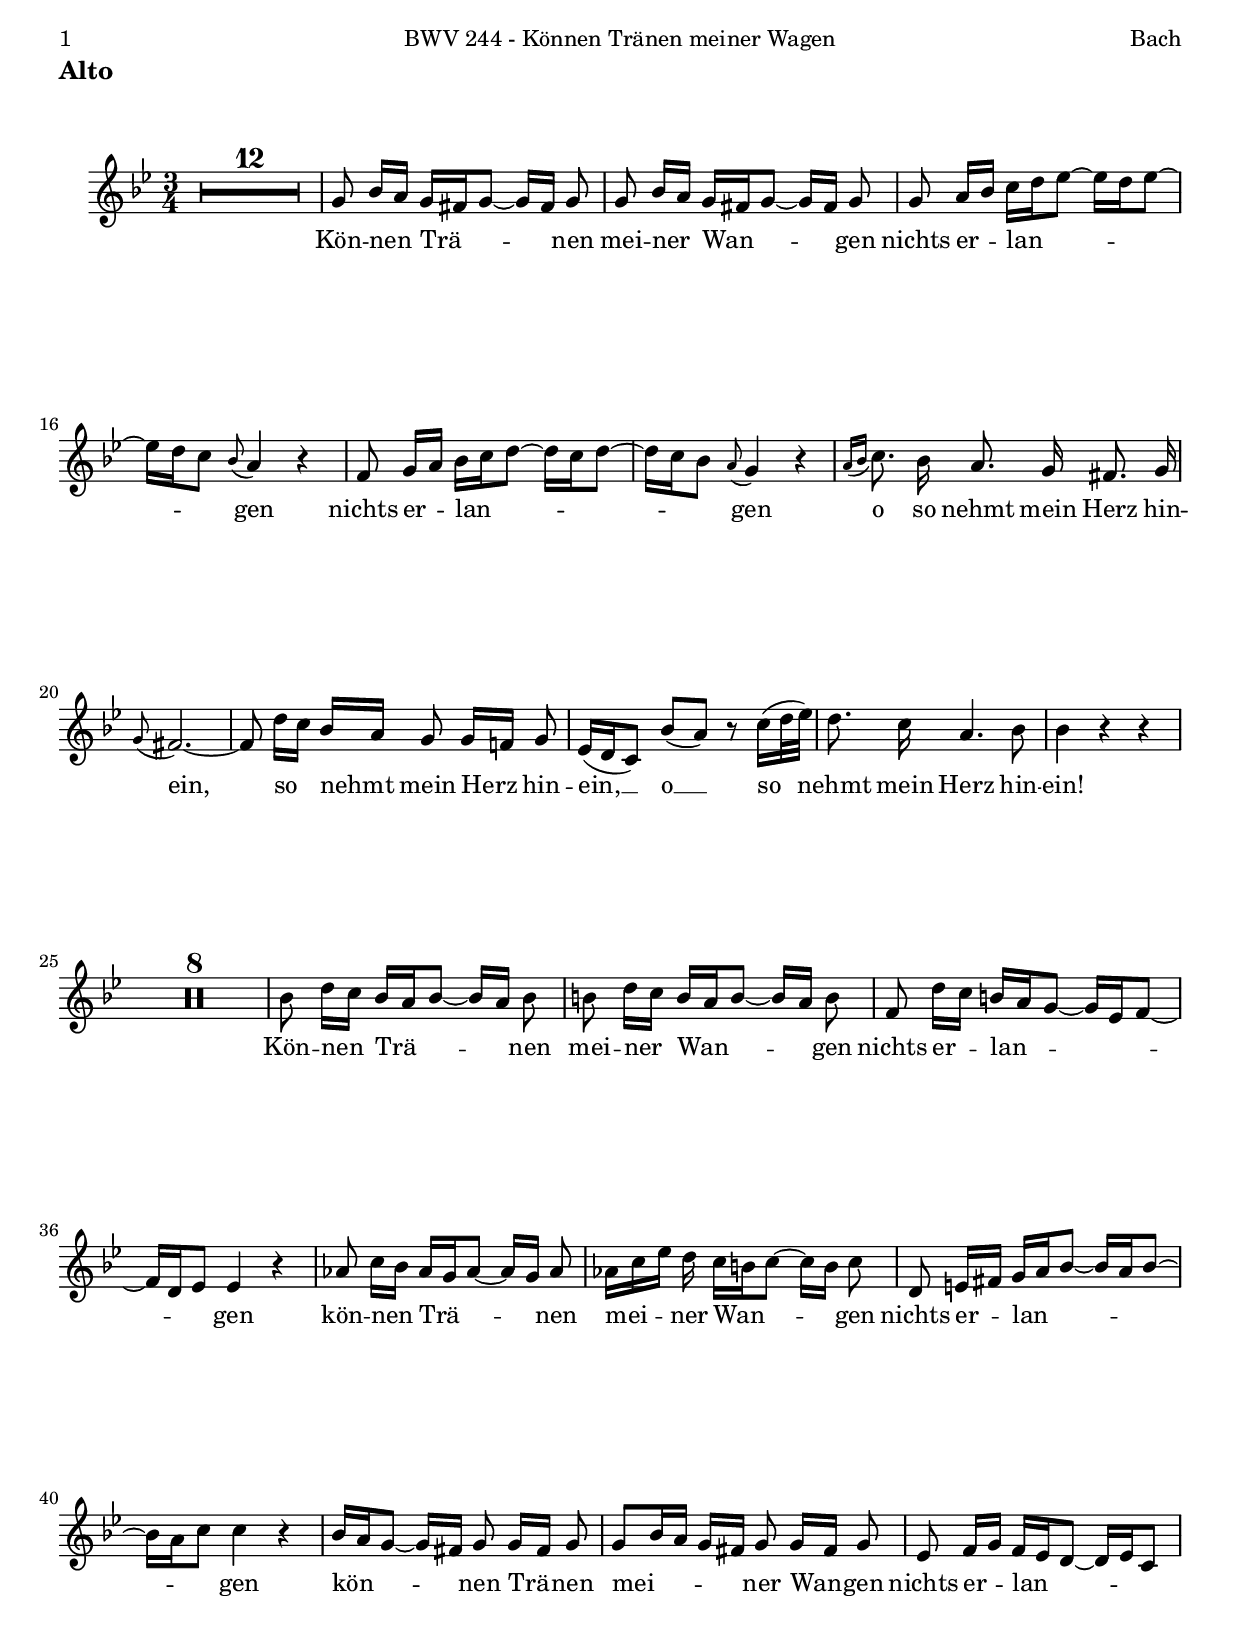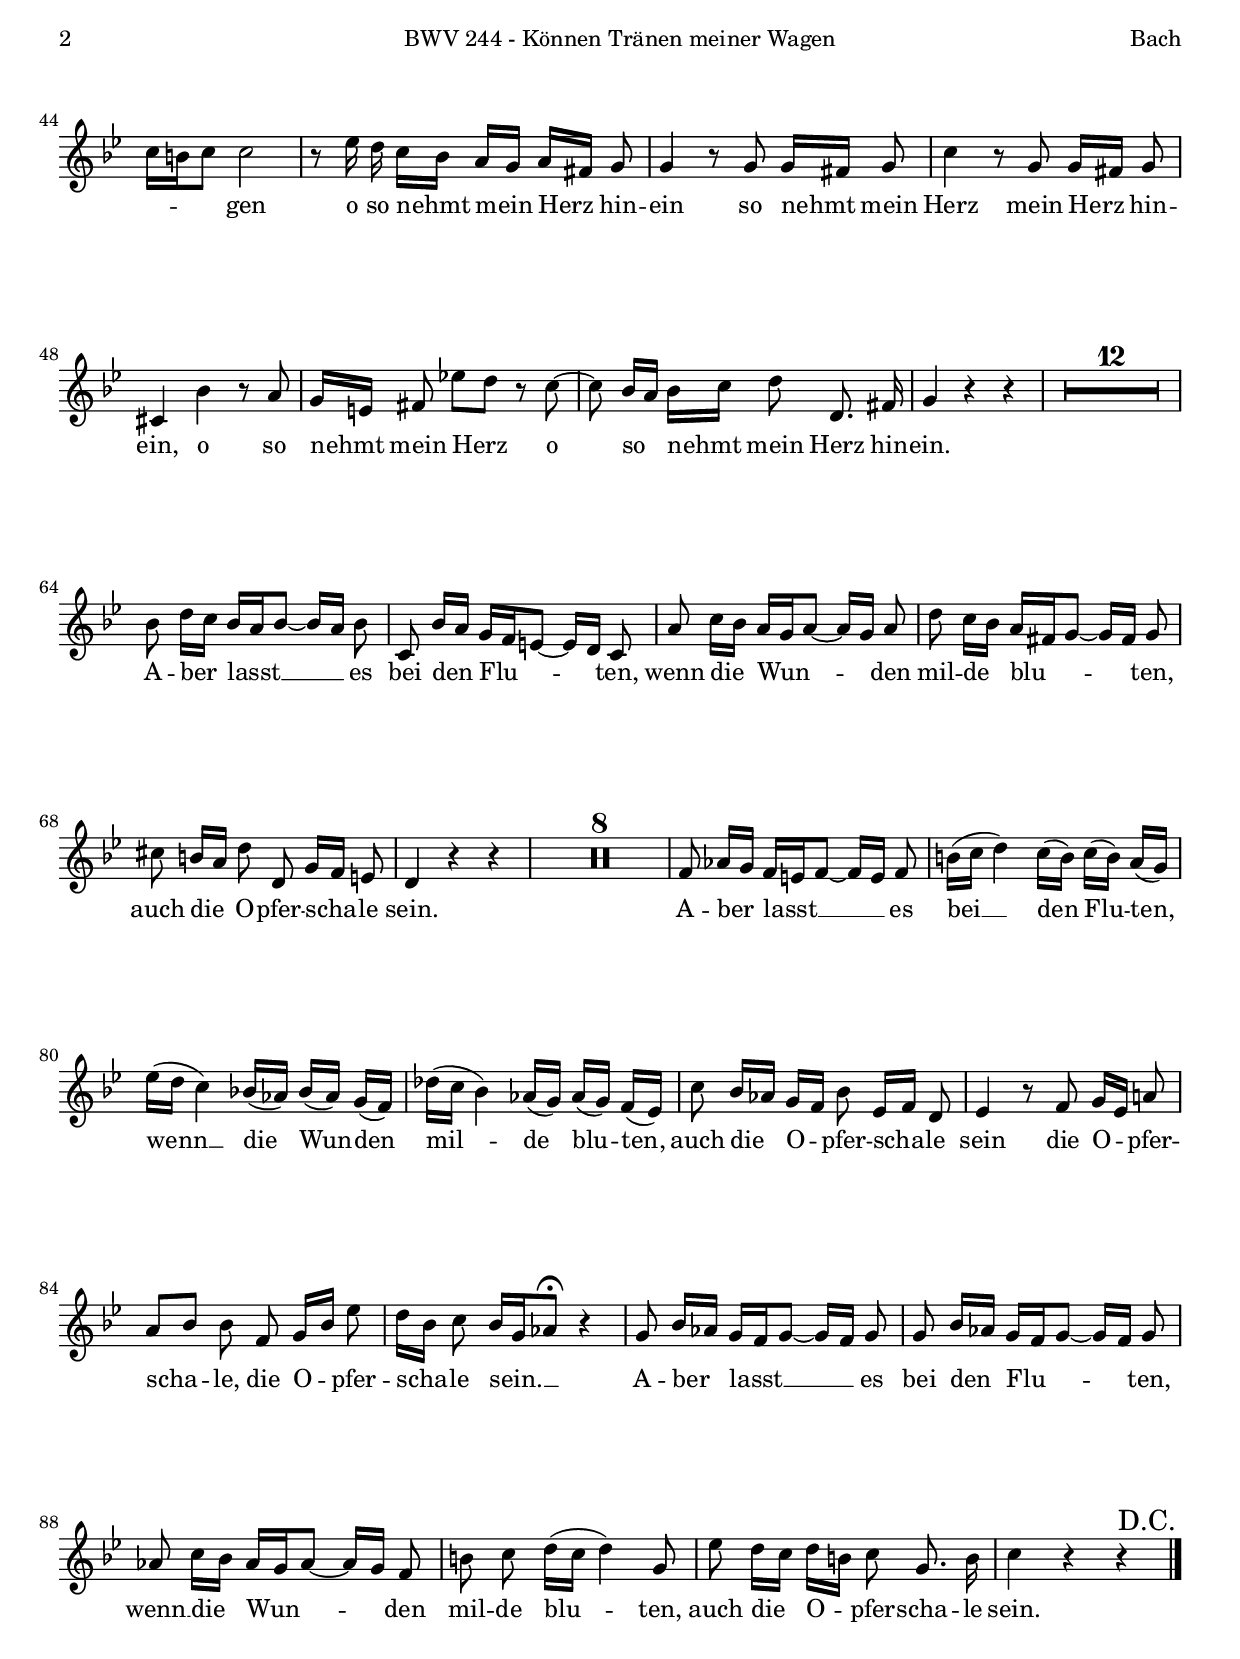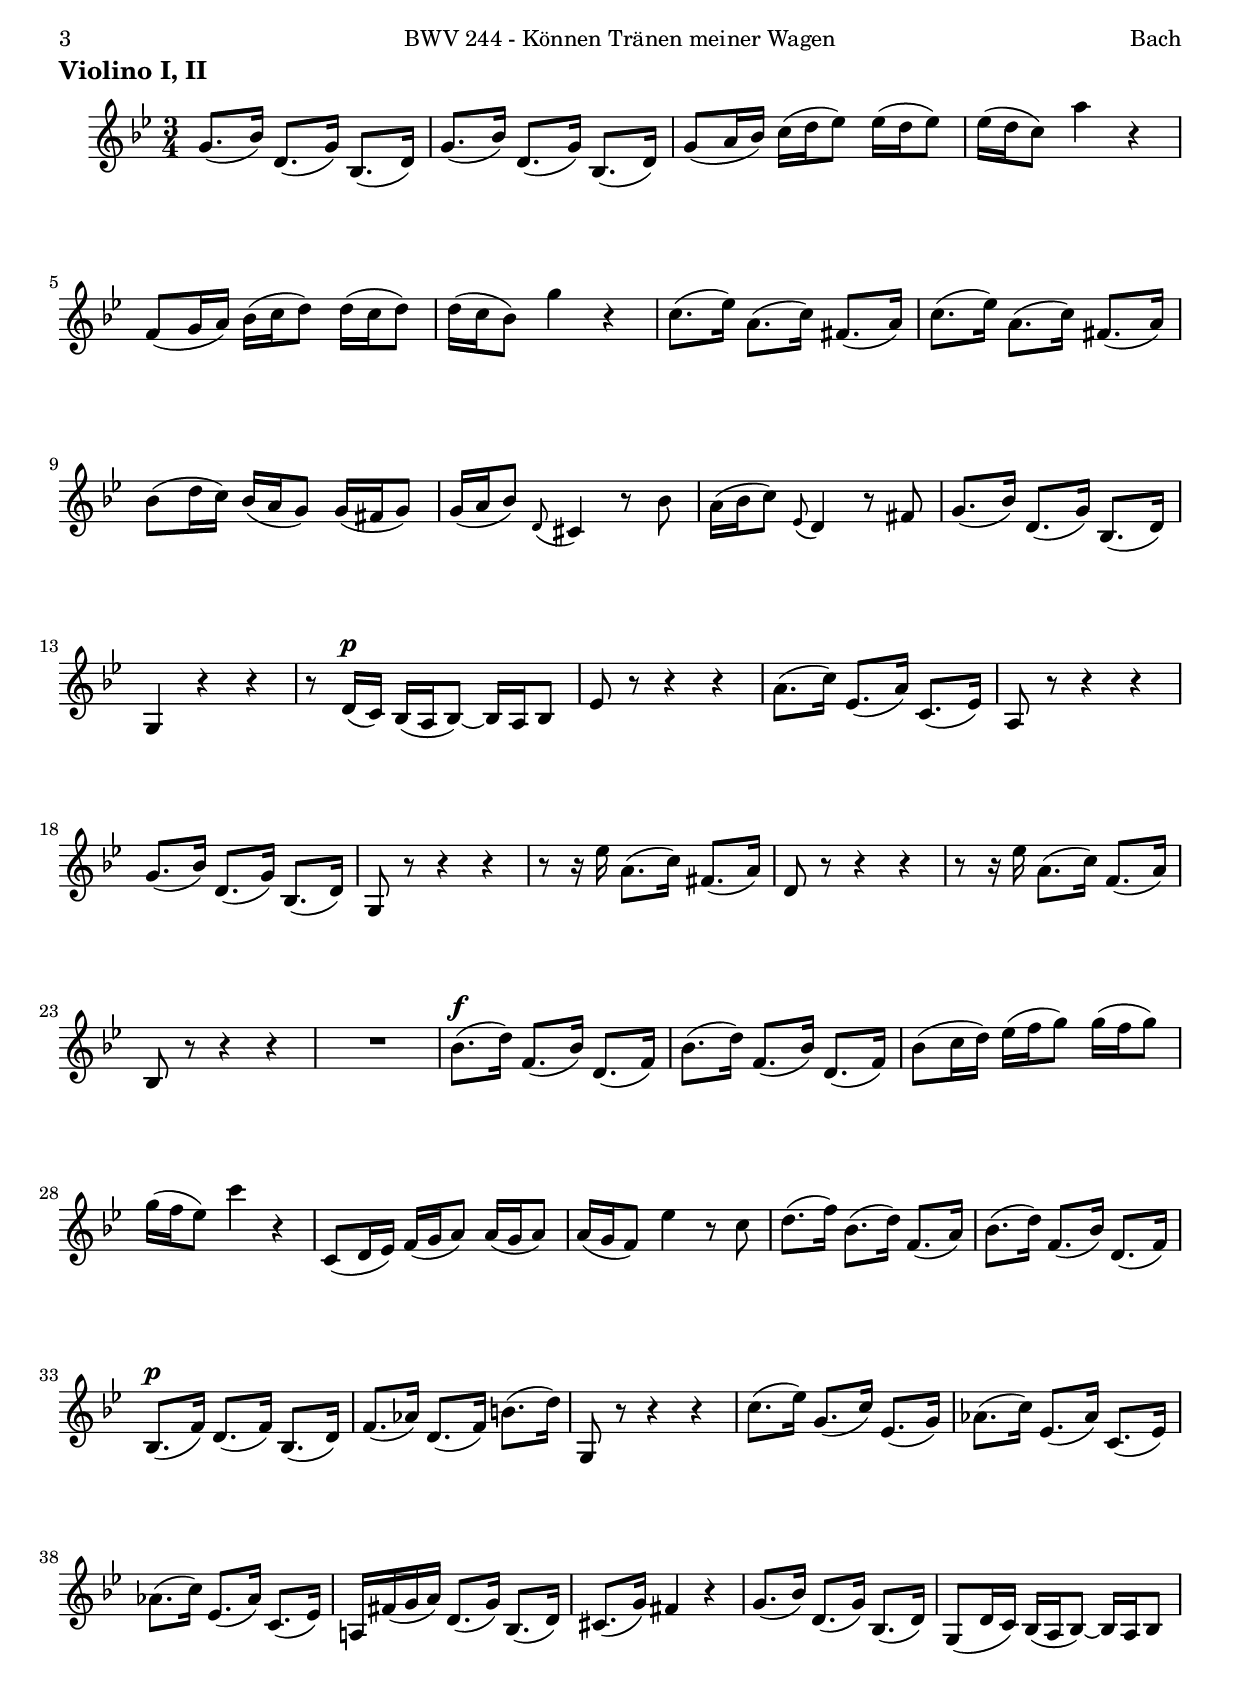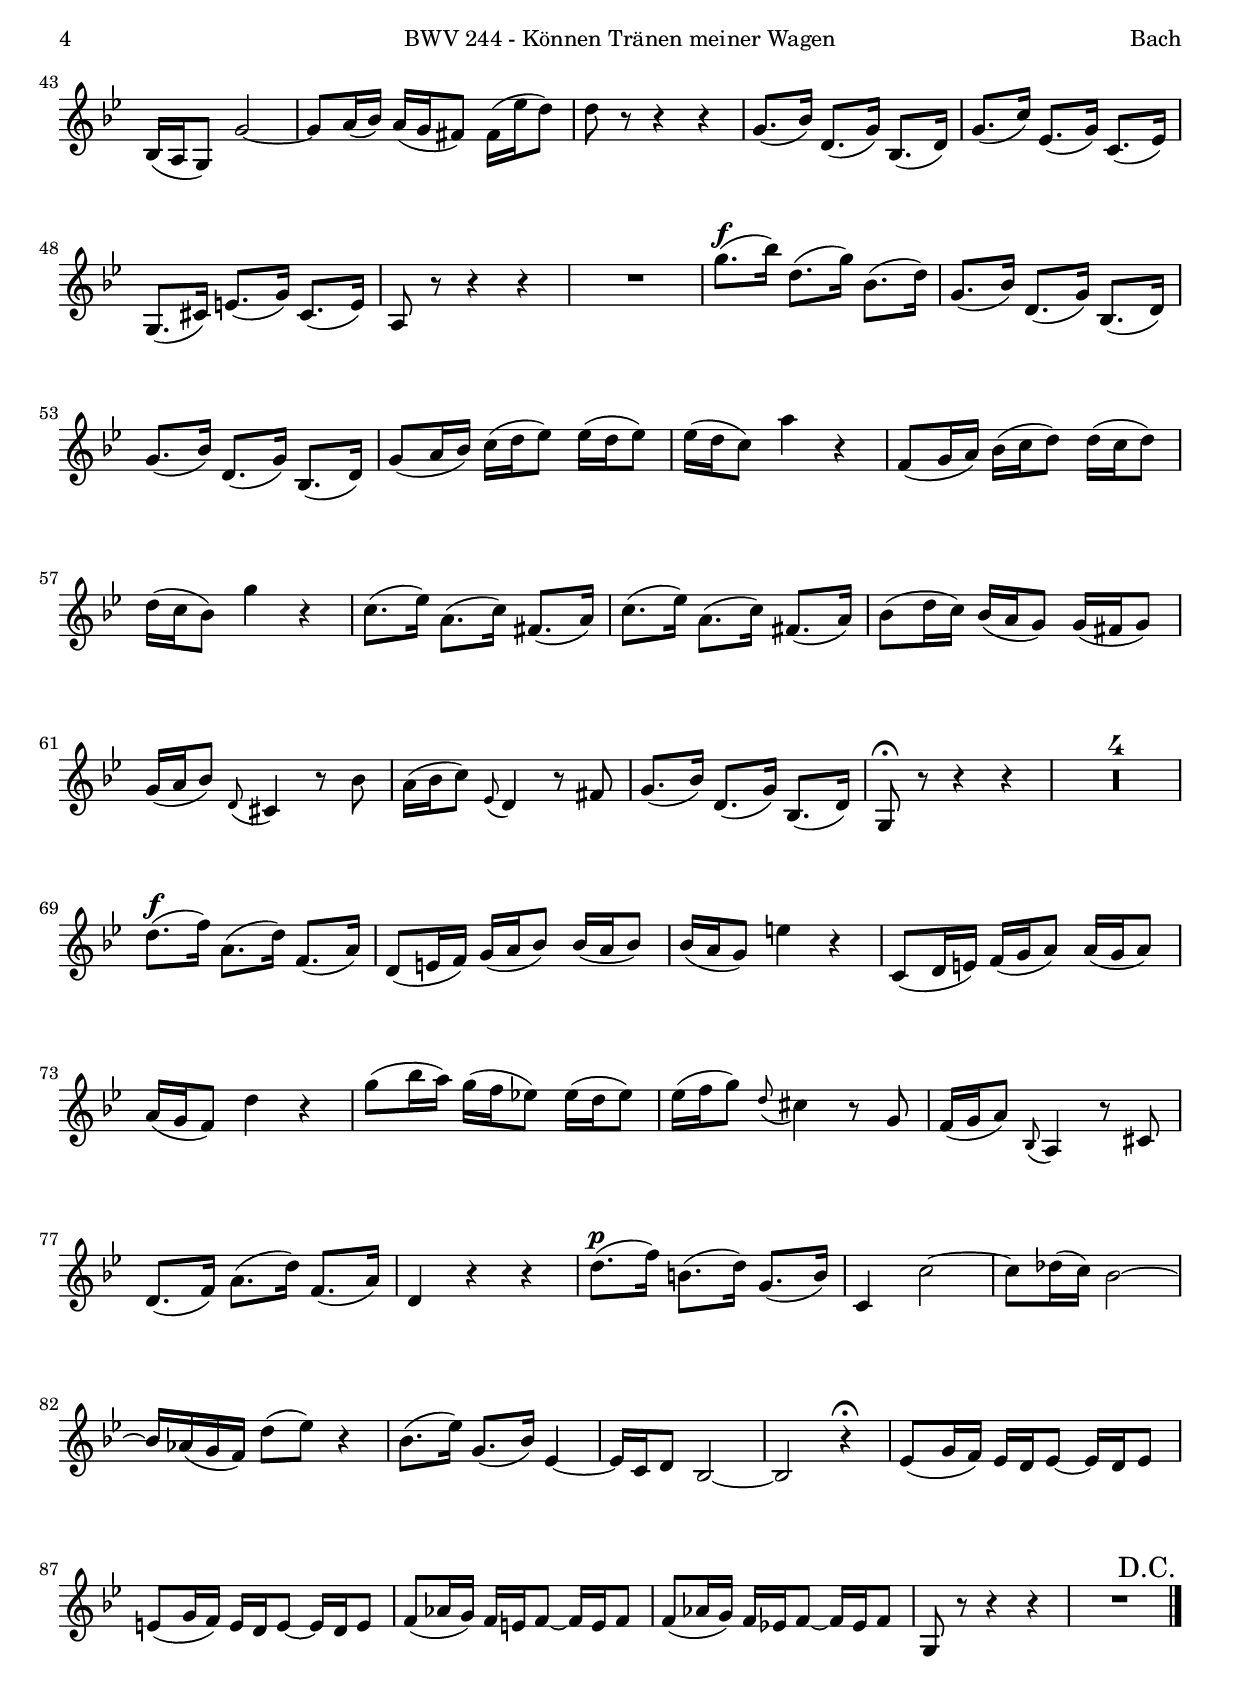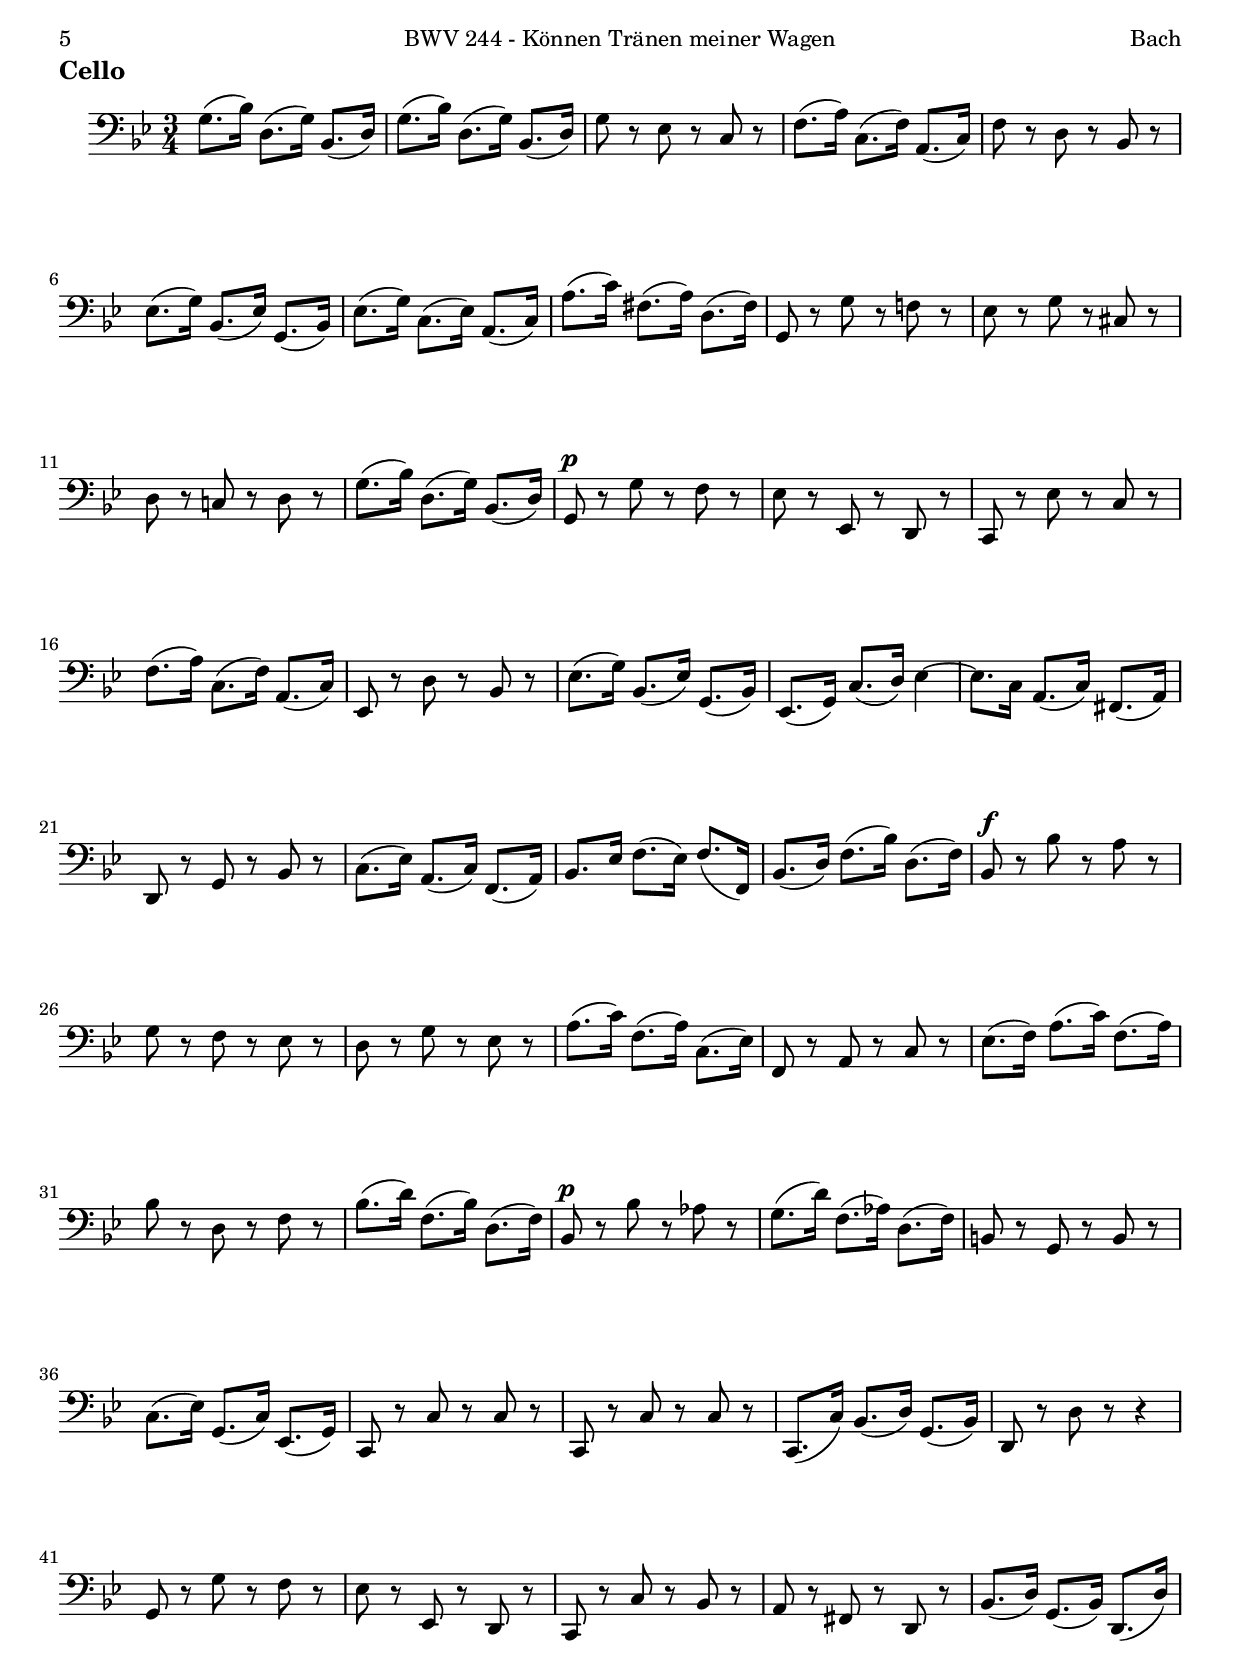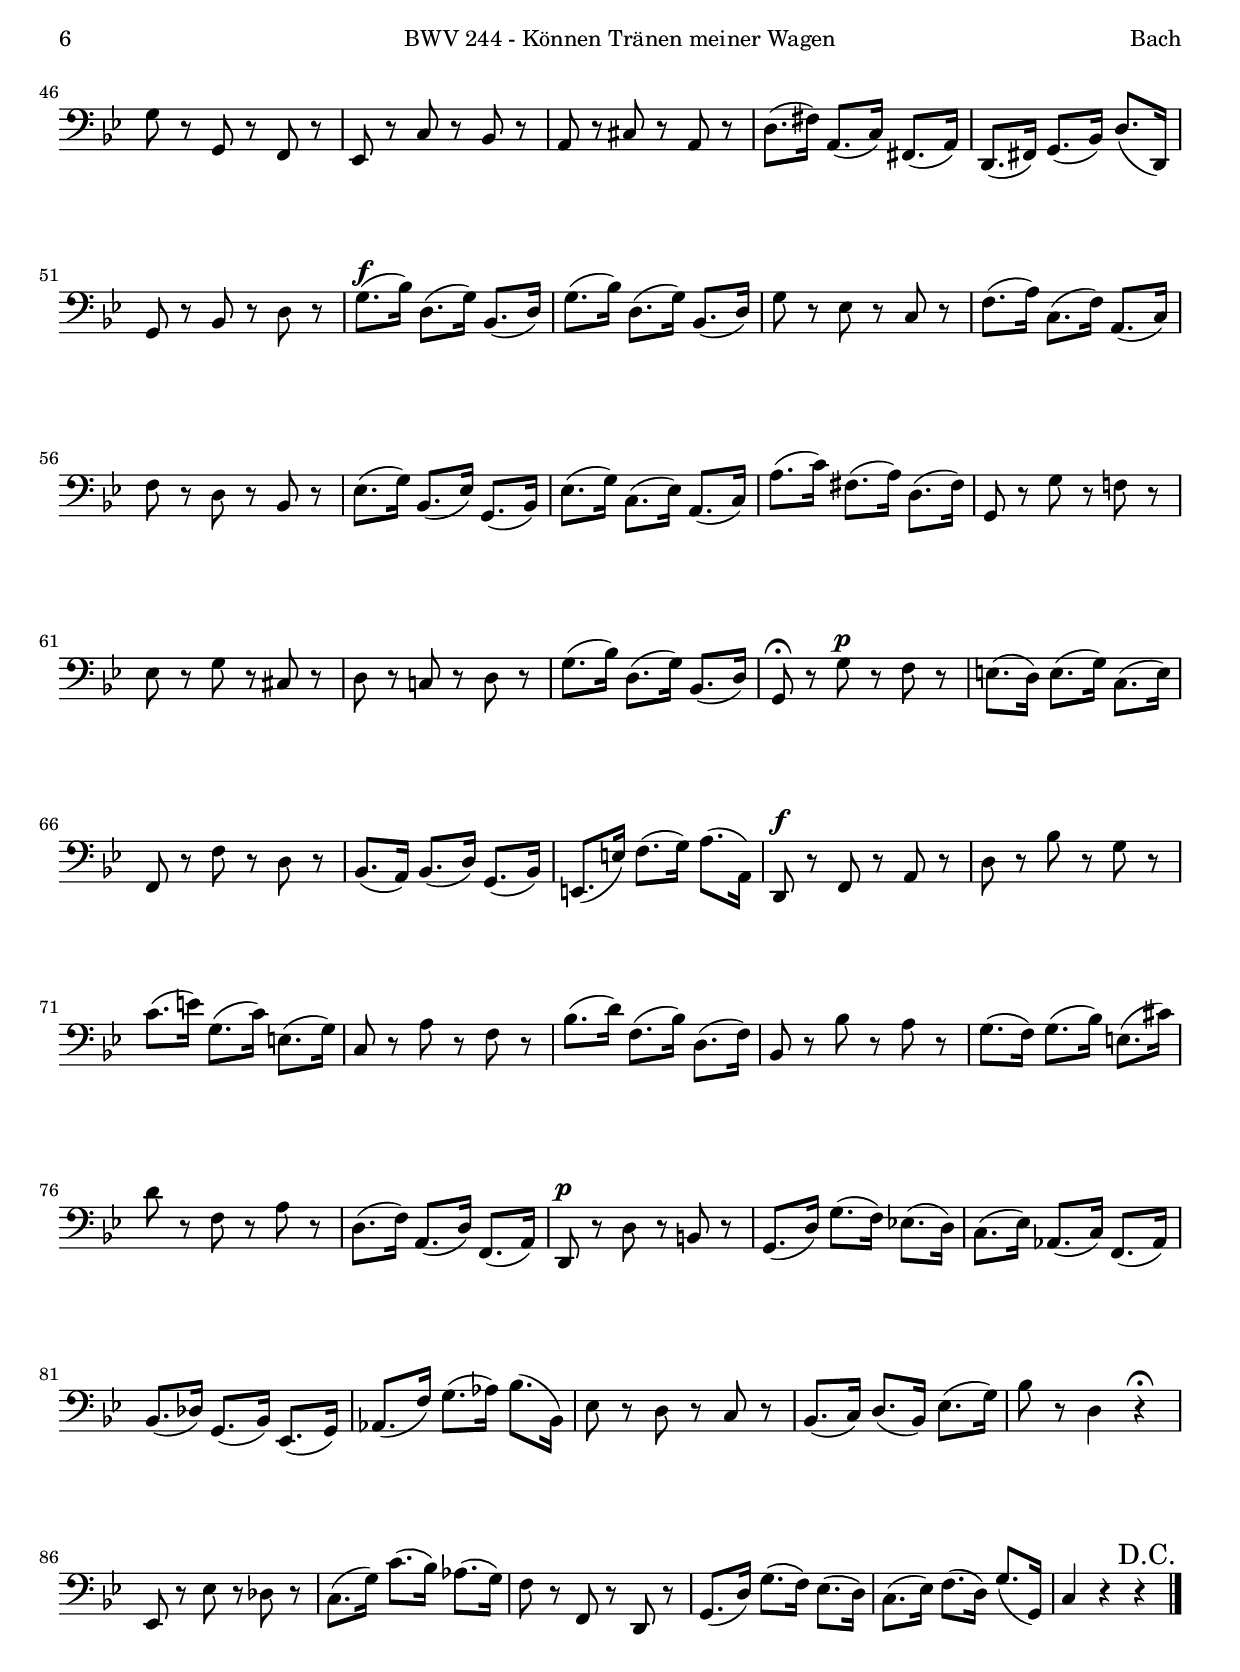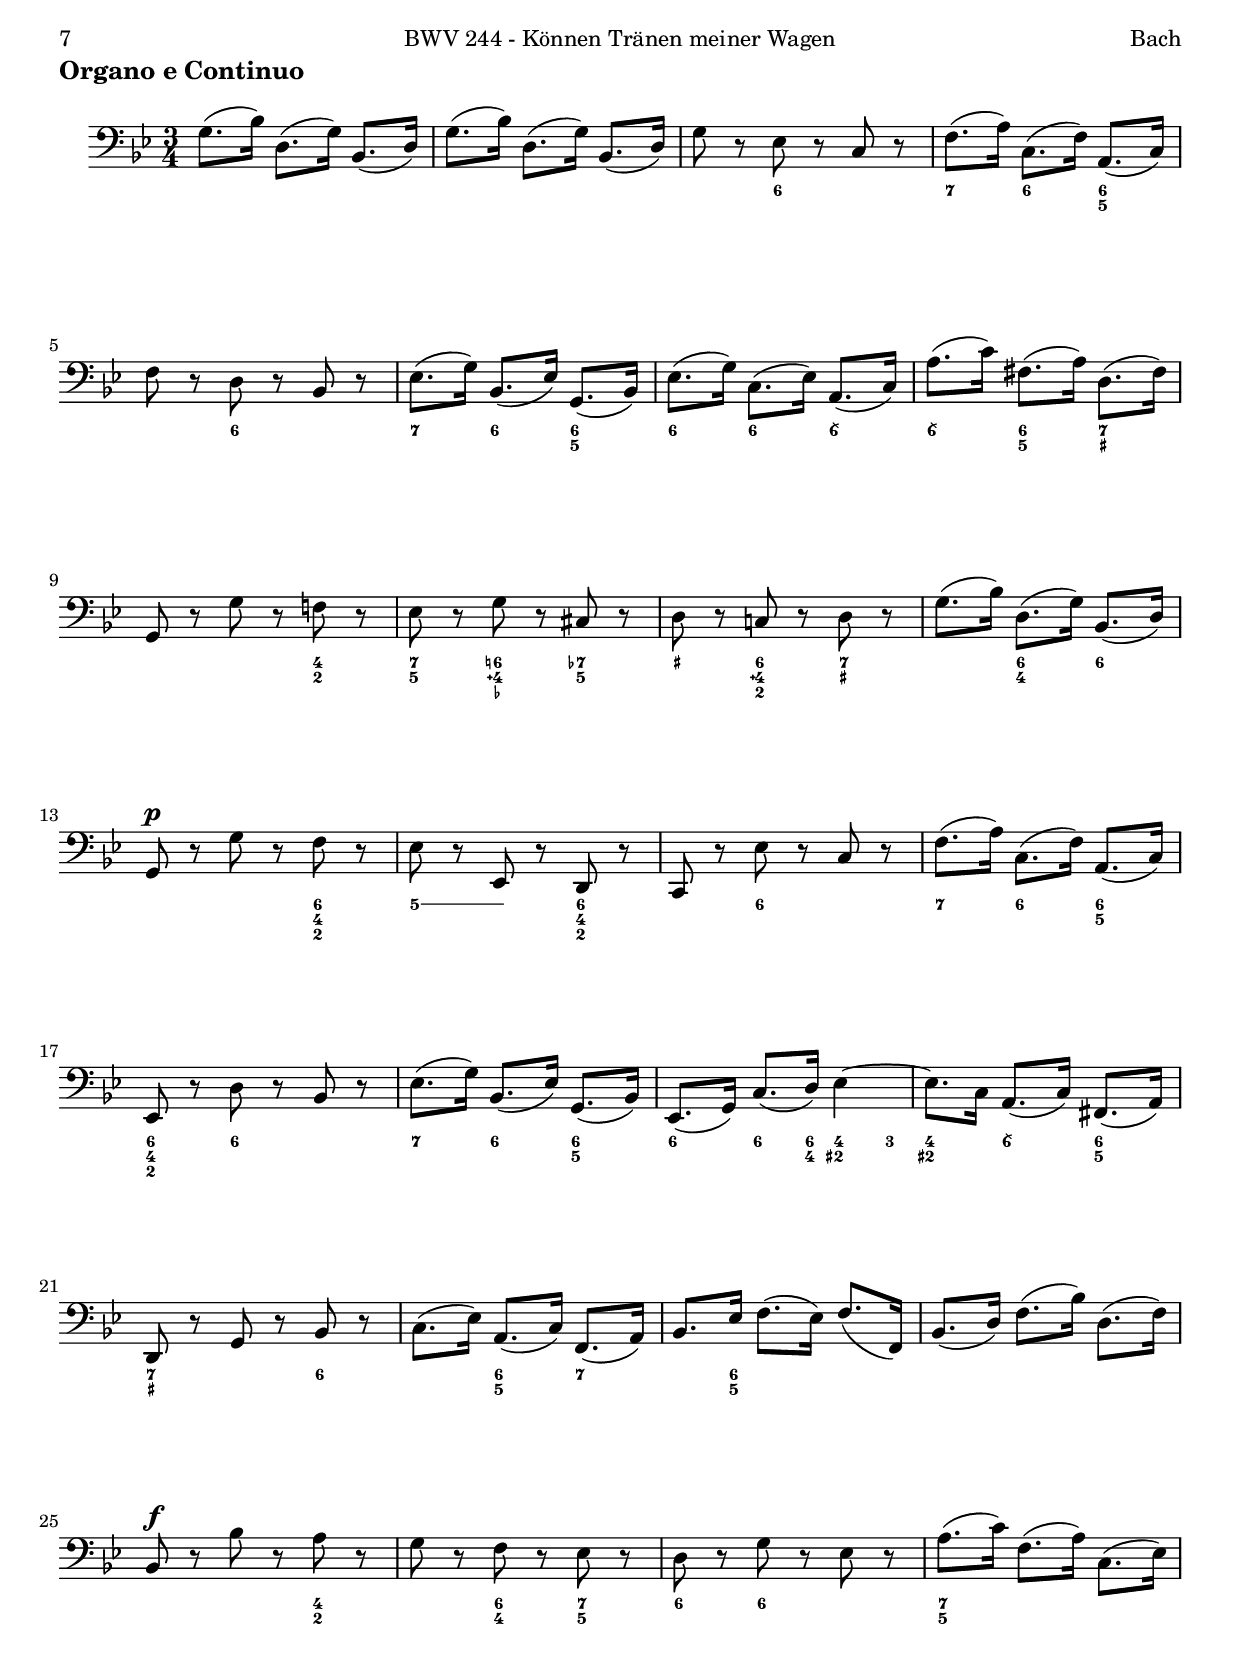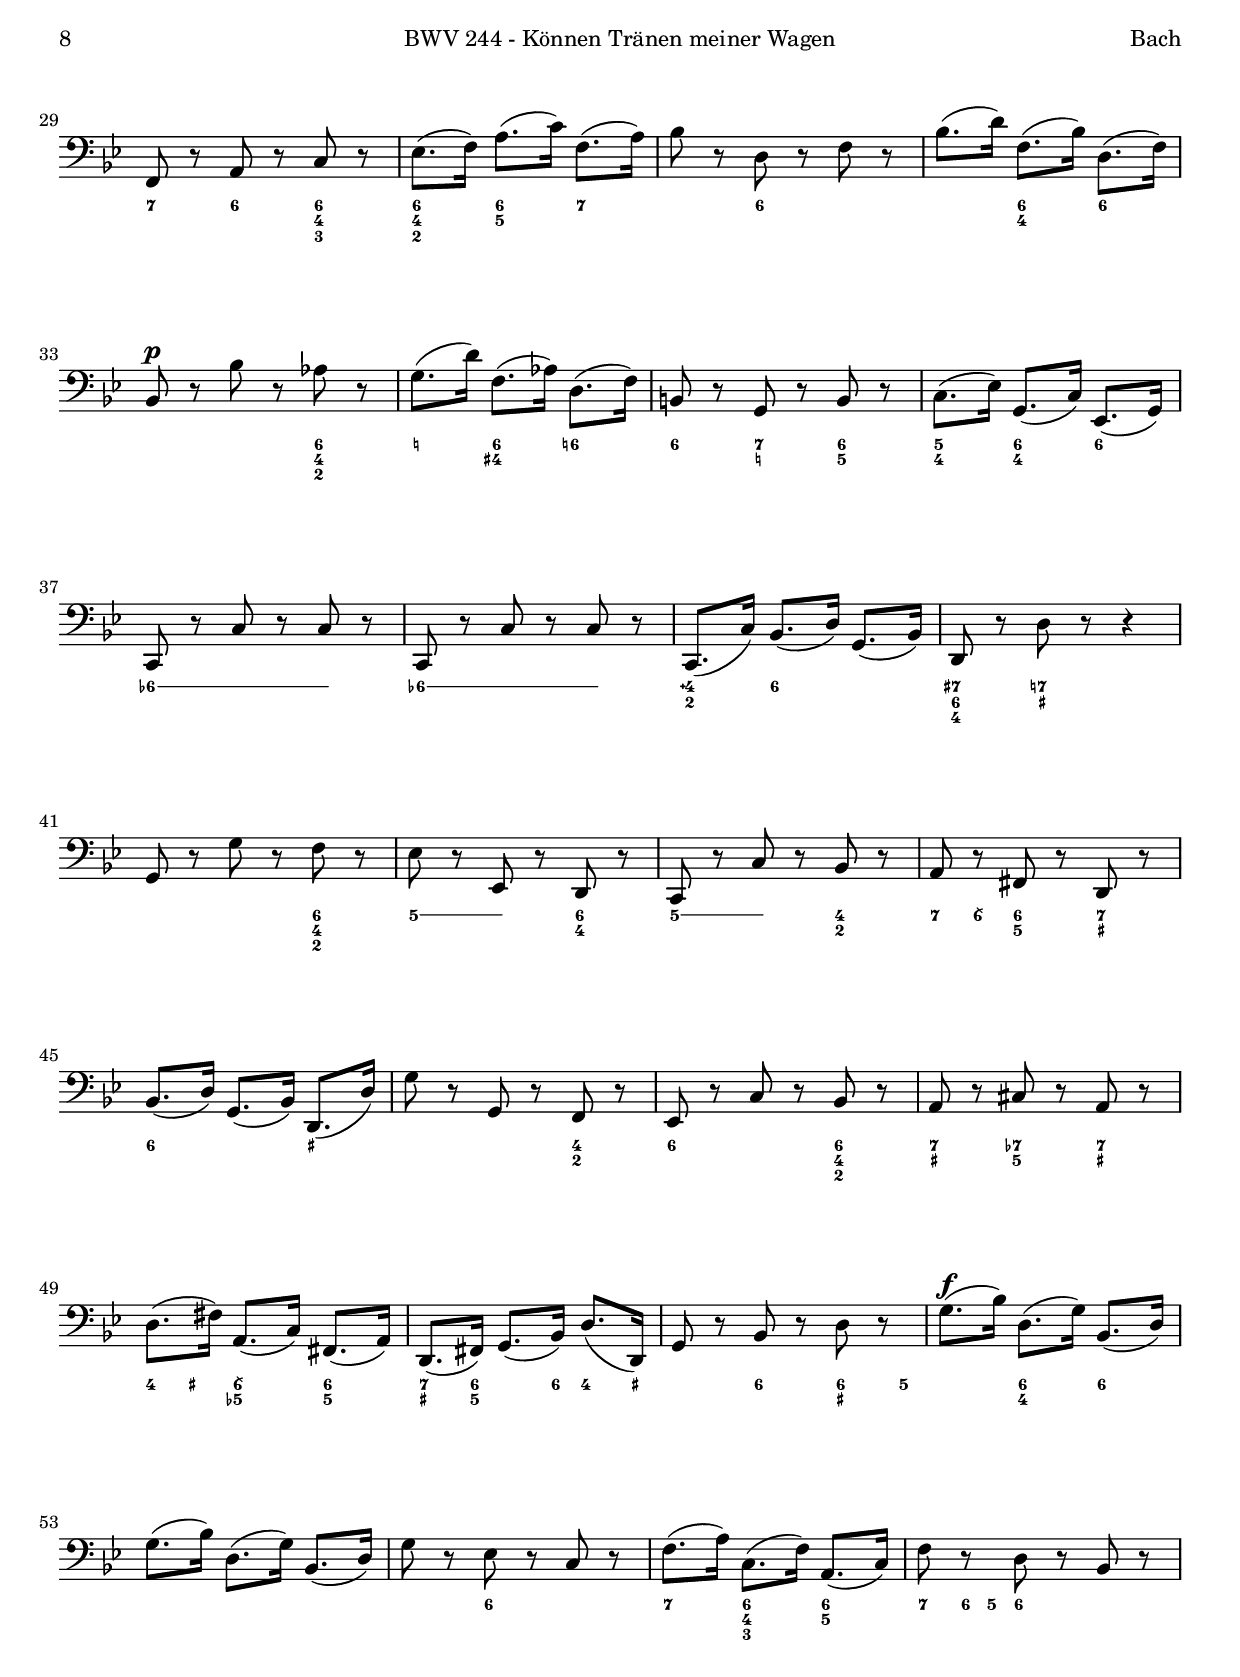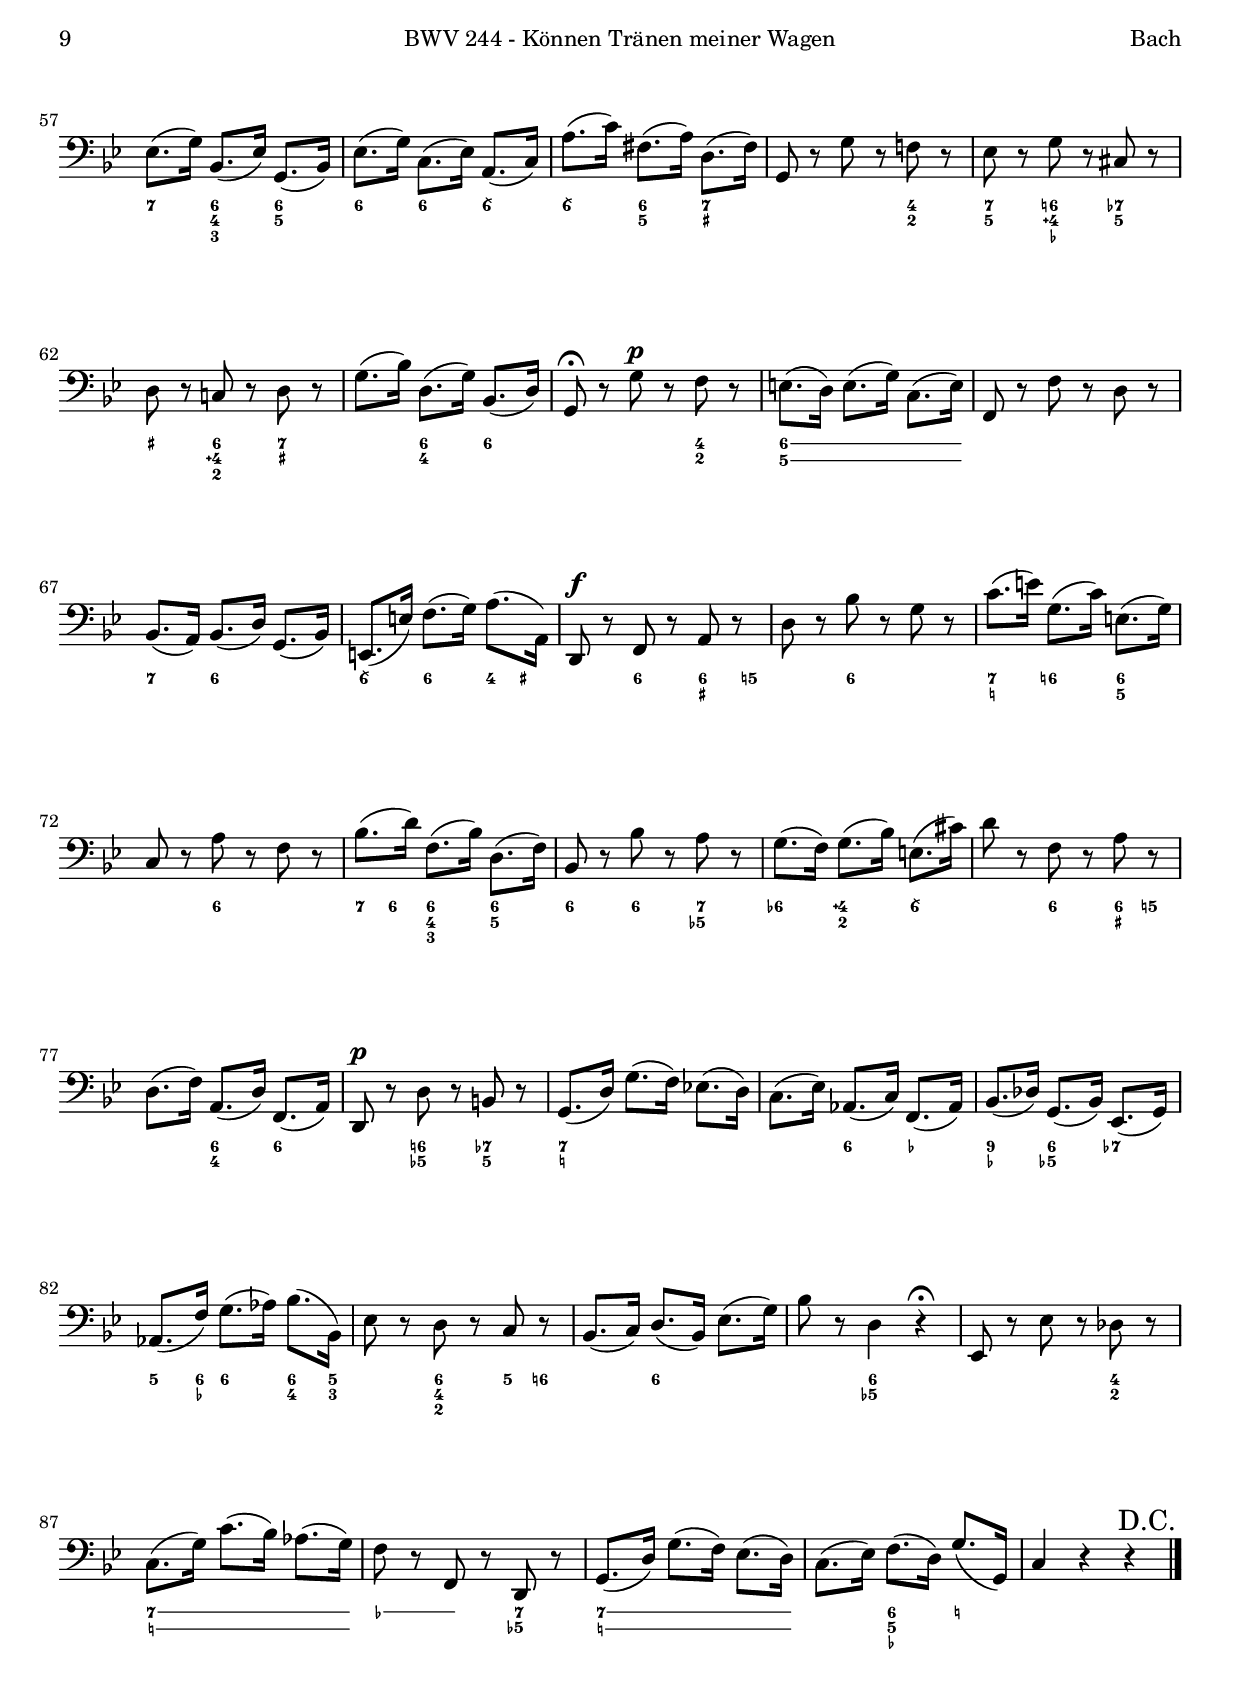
\version "2.18.0"

#(set-default-paper-size "a4")
#(set-global-staff-size 19.5)
#(ly:set-option 'point-and-click #f)
%nomobile

italicas=\override LyricText.font-shape = #'italic
rectas=\override LyricText.font-shape = #'upright
ss=\once \set suggestAccidentals = ##t
mtempo={\tempo 4 = 66 }
pfermata=\markup{"(" \musicglyph #"scripts.ufermata" ")"}
showMultiRests = { \set Staff.keepAliveInterfaces = #'( rhythmic-grob-interface multi-measure-rest-interface lyric-interface stanza-number-interface percent-repeat-interface) }
hideMultiRests = \unset Staff.keepAliveInterfaces
noados=\once \set Staff.aDueText = #""


htitle="BWV 244 - Können Tränen meiner Wagen"
hcomposer="Bach"
%{
\header {
	title=\markup{\fontsize #3 "61. Können Tränen meiner Wagen"}
	subtitle="Matthäus-Passion"
        subsubtitle=\markup{"BWV 244" \vspace #0 }
        composer="Johann Sebastian Bach (1685-1750)"
        pdfauthor=\composer
       %opus="(-)"
	%poet=\markup{"BWV 245"}
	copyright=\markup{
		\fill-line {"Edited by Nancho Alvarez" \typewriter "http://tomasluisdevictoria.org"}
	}
%	tagline=""
}
%}
global={
  \compressFullBarRests
  \key g \minor \time 3/4
  \skip 1*3/4*91 \bar "|."
  \override Score.RehearsalMark.self-alignment-X=#right
  \mark \markup{"D.C."}
}

altus=\relative c''{
        \set autoBeaming = ##f
        R1*3/4*12
        g8 bes16[ a] g[ fis g8] ~ g16[ fis] g8
        g8 bes16[ a] g[ fis g8] ~ g16[ fis] g8
        g8 a16[ bes] c[ d ees8] ~ ees16[ d ees8] ~
        ees16[ d c8] \appoggiatura bes8 a4 r4
        f8 g16[ a] bes[ c d8] ~ d16[ c d8] ~
        d16[ c bes8] \appoggiatura a8 g4 r4
        \appoggiatura {a16[ bes]} c8. bes16 a8. g16 fis8. g16
        \appoggiatura g8 fis2. ~
        fis8 d'16[ c] bes[ a] g8 g16[ f!] g8
        ees16[( d c8]) bes'8([ a8)] r8 c16([ d32 ees])
        d8. c16 a4. bes8
        bes4 r r
        R1*3/4*8
        bes8 d16[ c] bes[ a bes8] ~ bes16[ a] bes8
        b8 d16[ c] b[ a b8] ~ b16[ a] b8
        f8 d'16[ c] b[ a g8] ~ g16[ ees f8] ~
        f16[ d ees8] ees4 r
        aes8 c16[ bes] aes16[ g aes8] ~ aes16[ g] aes8
        aes16[ c ees] d c16[ b c8] ~ c16[ b] c8
        d, e16[ fis] g[ a bes8] ~ bes16[ a bes8] ~
        bes16[ a c8] c4 r
        bes16[ a g8] ~ g16[ fis] g8 g16[ fis] g8
        g8[ bes16 a] g[ fis] g8 g16[ fis] g8
        ees8 f16[ g] f[ ees d8] ~ d16[ ees c8]
        c'16[ b c8] c2
        r8 ees16 d c16[ bes] a[ g] a[ fis] g8
        g4 r8 g g16[ fis] g8
        c4 r8 g g16[ fis] g8
        cis,4 bes' r8 a8
        g16[ e] fis8 ees'![ d] r8 c ~
        c bes16[ a] bes[ c] d8 d,8. fis16
        g4 r r
        R1*3/4*12
        bes8 d16[ c] bes[ a bes8] ~ bes16[ a] bes8
        c,8 bes'16[ a] g[ f e8] ~ e16[ d] c8
        a'8 c16[ bes] a[ g a8] ~ a16[ g] a8
        d8 c16[ bes] a[ fis g8] ~ g16[ fis] g8
        cis8 b16[ a] d8 d, g16[ f] e8
        d4 r r
        R1*3/4*8
        f8 aes16[ g] f[ e f8] ~ f16[ e] f8
        b16[( c] d4) c16[( b]) c[( b]) a([ g])
        ees'16[( d] c4) bes!16[( aes]) bes[( aes]) g[( f)]
        des'16[( c] bes4) aes16[( g]) aes([ g]) f[( ees])
        c'8 bes16[ aes] g[ f] bes8 ees,16[ f] d8
        ees4 r8 f g16[ ees] a!8
        a8[ bes] bes f g16[ bes] ees8
        d16[ bes] c8 bes16[ g aes8]^\fermata r4
        g8 bes16[ aes] g[ f g8] ~ g16[ f] g8
        g8 bes16[ aes] g[ f g8] ~ g16[ f] g8
        aes8 c16[ bes] aes[ g aes8] ~ aes16[ g] f8
        b8 c d16[( c] d4) g,8
        ees'8 d16[ c] d[ b] c8 g8. b16
        c4 r r
}

textoaltus=\lyricmode{
Kön -- nen Trä -- nen mei -- ner Wan -- gen
nichts er -- lan -- gen
nichts er -- lan -- gen

o so nehmt mein Herz hin -- ein,
so nehmt mein Herz hin -- ein, __
o __ so nehmt mein Herz hin -- ein!

Kön -- nen Trä -- nen mei -- ner Wan -- gen
nichts er -- lan -- gen
kön -- nen Trä -- nen mei -- ner Wan -- gen
nichts er -- lan -- gen

kön -- nen Trä -- nen mei -- _ ner Wan -- gen
nichts er -- lan -- _ gen

o so nehmt mein Herz hin -- ein
so nehmt mein Herz 
mein Herz hin -- ein,
o so nehmt mein Herz 
o so nehmt mein Herz hin -- ein.

A -- ber lasst __ es bei den Flu -- ten,
wenn die Wun -- den mil -- de blu -- ten,
auch die O -- pfer -- scha -- le sein.

A -- ber lasst __ es bei __ den Flu -- ten,
wenn __ die Wun -- den mil -- de blu -- ten,
auch die O -- pfer -- scha -- le sein
die O -- pfer -- scha -- le,
die O -- pfer -- scha -- le sein. __

A -- ber lasst __ es bei den Flu -- ten,
wenn __ die Wun -- den mil -- de blu -- ten,
auch die O -- pfer -- scha -- le sein.
}


violinuno = \relative c'' {
  g8.( bes16) d,8.( g16) bes,8.( d16)
  g8.( bes16) d,8.( g16) bes,8.( d16)
  g8( a16 bes) c( d ees8) ees16( d ees8)
  ees16( d c8) a'4 r
  f,8( g16 a) bes16( c d8) d16( c d8)
  d16( c bes8) g'4 r
  c,8.( ees16) a,8.( c16) fis,8.( a16)
  c8.( ees16) a,8.( c16) fis,8.( a16)
  bes8( d16 c) bes( a g8) g16( fis g8)
  g16( a bes8) \appoggiatura d,8 cis4 r8 bes' % mordente
  a16( bes c8) \appoggiatura ees,8 d4 r8 fis
  g8.( bes16) d,8.( g16) bes,8.( d16)
  g,4 r r
  r8 d'16(^\p c) bes( a bes8) ~ bes16 a bes8
  ees8 r r4 r
  a8.( c16) ees,8.( a16) c,8.( ees16)
  a,8 r r4 r
  g'8.( bes16) d,8.( g16) bes,8.( d16)
  g,8 r r4 r
  r8 r16 ees'' a,8.( c16) fis,8.( a16)
  d,8 r r4 r
  r8 r16 ees' a,8.( c16) f,8.( a16)
  bes,8 r r4 r
  R1*3/4
  bes'8.(^\f d16) f,8.( bes16) d,8.( f16)
  bes8.( d16) f,8.( bes16) d,8.( f16)
  bes8( c16 d) ees( f g8) g16( f g8)
  g16( f ees8) c'4 r
  c,,8( d16 ees) f16( g a8) a16( g a8)
  a16( g f8) ees'4 r8 c
  d8.( f16) bes,8.( d16) f,8.( a16)
  bes8.( d16) f,8.( bes16) d,8.( f16)
  bes,8.^\p( f'16) d8.( f16) bes,8.( d16)
  f8.( aes16) d,8.( f16) b8.( d16)
  g,,8 r r4 r
  c'8.( ees16) g,8.( c16) ees,8.( g16)
  aes8.( c16) ees,8.( aes16) c,8.( ees16)
  aes8.( c16) ees,8.( aes16) c,8.( ees16)
  a,! fis'( g a) d,8.( g16) bes,8.( d16)
  cis8.( g'16) fis4 r
  g8.( bes16) d,8.( g16) bes,8.( d16)
  g,8( d'16 c) bes16( a bes8) ~ bes16 a bes8
  bes16( a g8) g'2 ~
  g8 a16( bes) a16( g fis8) fis16( ees' d8)
  d8 r r4 r
  g,8.( bes16) d,8.( g16) bes,8.( d16)
  g8.( c16) ees,8.( g16) c,8.( ees16)
  g,8.( cis16) e8.( g16) cis,8.( e16)
  a,8 r r4 r
  R1*3/4
  g''8.(^\f bes16) d,8.( g16) bes,8.( d16)
  g,8.( bes16) d,8.( g16) bes,8.( d16)
  g8.( bes16) d,8.( g16) bes,8.( d16)
  g8( a16 bes) c( d ees8) ees16( d ees8)
  ees16( d c8) a'4 r
  f,8( g16 a) bes( c d8) d16( c d8)
  d16( c bes8) g'4 r
  c,8.( ees16) a,8.( c16) fis,8.( a16)
  c8.( ees16) a,8.( c16) fis,8.( a16)
  bes8( d16 c) bes16( a g8) g16( fis g8)
  g16( a bes8) \appoggiatura d,8 cis4 r8 bes'
  a16( bes c8) \appoggiatura ees,8 d4 r8 fis
  g8.( bes16) d,8.( g16) bes,8.( d16)
  g,8^\fermata r r4 r
  R1*3/4*4
  d''8.(^\f f16) a,8.( d16) f,8.( a16)
  d,8( e16 f) g( a bes8) bes16( a bes8)
  bes16( a g8) e'4 r
  c,8( d16 e) f( g a8) a16( g a8)
  a16( g f8) d'4 r
  g8( bes16 a) g16( f ees!8) ees16( d ees8)
  ees16( f g8) \appoggiatura d8 cis4 r8 g
  f16( g a8) \appoggiatura bes,8 a4 r8 cis
  d8.( f16) a8.( d16) f,8.( a16)
  d,4 r r
  d'8.(^\p f16) b,8.( d16) g,8.( b16)
  c,4 c'2 ~
  c8 des16( c) bes2 ~
  bes16 aes16( g f) d'8( ees) r4
  bes8.( ees16) g,8.( bes16) ees,4 ~
  ees16 c d8 bes2 ~
  bes2 r4^\fermata
  ees8( g16 f) ees16 d ees8 ~ ees16 d ees8
  e8( g16 f) e16 d e8 ~ e16 d e8
  f8( aes16 g) f16 e f8 ~ f16 e f8
  f8( aes16 g) f ees! f8 ~ f16 ees f8
  g,8 r r4 r
  R1*3/4
}

cello=\relative c'{
  g8.( bes16) d,8.( g16) bes,8.( d16)
  g8.( bes16) d,8.( g16) bes,8.( d16)
  g8 r ees r c r
  f8.( a16) c,8.( f16) a,8.( c16)
  f8 r d r bes r
  ees8.( g16) bes,8.( ees16) g,8.( bes16)
  ees8.( g16) c,8.( ees16) a,8.( c16)
  a'8.( c16) fis,8.( a16) d,8.( fis16)
  g,8 r g' r f! r
  ees8 r g r cis, r
  d r c! r d r
  g8.( bes16) d,8.( g16) bes,8.( d16)
  g,8^\p r g' r f r
  ees r ees, r d r
  c r ees' r c r
  f8.( a16) c,8.( f16) a,8.( c16)
  ees,8 r d' r bes r
  ees8.( g16) bes,8.( ees16) g,8.( bes16)
  ees,8.( g16) c8.( d16) ees4 ~
  ees8. c16 a8.( c16) fis,8.( a16)
  d,8 r g r bes r
  c8.( ees16) a,8.( c16) f,8.( a16)
  bes8. ees16 f8.( ees16) f8.( f,16)
  bes8.( d16) f8.( bes16) d,8.( f16)
  bes,8^\f r bes' r a r
  g r f r ees r
  d r g r ees r
  a8.( c16) f,8.( a16) c,8.( ees16)
  f,8 r a r c r
  ees8.( f16) a8.( c16) f,8.( a16)
  bes8 r d, r f r
  bes8.( d16) f,8.( bes16) d,8.( f16)
  bes,8^\p r bes' r aes r
  g8.( d'16) f,8.( aes16) d,8.( f16)
  b,8 r g r b r
  c8.( ees16) g,8.( c16) ees,8.( g16)
  c,8 r c' r c r
  c, r c' r c r
  c,8.( c'16) bes8.( d16) g,8.( bes16)
  d,8 r d' r r4
  g,8 r g' r f r
  ees8 r ees, r d r
  c r c' r bes r
  a r fis r d r
  bes'8.( d16) g,8.( bes16) d,8.( d'16)
  g8 r g, r f r
  ees r c' r bes r
  a r cis r a r
  d8.( fis16) a,8.( c16) fis,8.( a16)
  d,8.( fis16) g8.( bes16) d8.( d,16)
  g8 r bes r d r
  g8.^\f( bes16) d,8.( g16) bes,8.( d16)
  g8.( bes16) d,8.( g16) bes,8.( d16)
  g8 r ees r c r
  f8.( a16) c,8.( f16) a,8.( c16)
  f8 r d r bes r
  ees8.( g16) bes,8.( ees16) g,8.( bes16)
  ees8.( g16) c,8.( ees16) a,8.( c16)
  a'8.( c16) fis,8.( a16) d,8.( fis16)
  g,8 r g' r f! r
  ees r g r cis, r
  d r c! r d r
  g8.( bes16) d,8.( g16) bes,8.( d16)
  g,8^\fermata r g'^\p r f r
  e8.( d16) e8.( g16) c,8.( e16)
  f,8 r f' r d r
  bes8.( a16) bes8.( d16) g,8.( bes16)
  e,8.( e'16) f8.( g16) a8.( a,16)
  d,8^\f r f r a r
  d r bes' r g r
  c8.( e16) g,8.( c16) e,8.( g16)
  c,8 r a' r f r
  bes8.( d16) f,8.( bes16) d,8.( f16)
  bes,8 r bes' r a r
  g8.( f16) g8.( bes16) e,8.( cis'16)
  d8 r f, r a r
  d,8.( f16) a,8.( d16) f,8.( a16)
  d,8^\p r d' r b r
  g8.( d'16) g8.( f16) ees!8.( d16)
  c8.( ees16) aes,8.( c16) f,8.( aes16)
  bes8.( des16) g,8.( bes16) ees,8.( g16)
  aes8.( f'16) g8.( aes16) bes8.( bes,16)
  ees8 r d r c r
  bes8.( c16) d8.( bes16) ees8.( g16)
  bes8 r d,4 r^\fermata
  ees,8 r ees' r des r
  c8.( g'16) c8.( bes16) aes8.( g16)
  f8 r f, r d r
  g8.( d'16) g8.( f16) ees8.( d16)
  c8.( ees16) f8.( d16) g8.( g,16)
  c4 r r
}

cifrado=\figuremode{
  %\override FiguredBass.BassFigure #'font-size = #-2
  s2.
  s
  s4 <6> s
  <7> <6> <6 5>
  s <6> s
  <7> <6> <6 5>
  <6> <6> <6\\>
  <6\\> <6 5> <7 _+>
  s s <4 2>
  <7 5> <6! 4\+ _-> <7- 5>
  <_+> <6 4\+ 2> <7 _+>
  s <6 4> <6>
  s s <6 4 2>
  \bassFigureExtendersOn
  <5> <5> <6 4 2>
  \bassFigureExtendersOff
  s <6> s
  <7> <6> <6 5>
  <6 4 2> <6> s
  <7> <6> <6 5>
  <6> <6>8. <6 4>16 <4 2+>8. <3>16
  <4 2+>4 <6\\> <6 5>
  <7 _+> s <6>
  s <6 5> <7>
  s8. <6 5>16 s2
  s2.
  s2 <4 2>4
  s <6 4> <7 5>
  <6> <6> s
  <7 5>2.
  <7>4 <6> <6 4 3>
  <6 4 2> <6 5> <7>
  s <6> s
  s <6 4> <6>
  s2 <6 4 2>4
  <_!>4 <6 4+> <6!>
  <6> <7 _!> <6 5>
  <5 4> <6 4> <6>
  \bassFigureExtendersOn
  <6->2 <6->4
  <6-\!>2 <6->4
  <4\+ 2>4 <6> s
  <7+ 6 4>4 <7! _+> s
  s2 <6 4 2>4
  <5>4 <5> <6 4>
  <5> <5> <4 2>
  \bassFigureExtendersOff
  <7>8 <6\\> <6 5>4 <7 _+>
  <6>2 <_+>4
  s2 <4 2>4
  <6>s <6 4 2>4
  <7_+>4 <7- 5> <7 _+>
  <4>8 <_+> <6\\ 5->4 <6 5>
  <7 _+>8. <6 5>16 s8. <6>16 <4>8. <_+>16
  s4 <6> <6 _+>8. <5>16
  s4 <6 4> <6>
  s2.
  s4 <6> s
  <7> <6 4 3> <6 5>
  <7>8 <6>16 <5> <6>4 s
  <7> <6 4 3> <6 5>
  <6>4 <6> <6\\>
  <6\\> <6 5> <7 _+>
  s2 <4 2>4
  <7 5>4 <6! 4\+ _-> <7- 5>
  <_+> <6 4\+ 2> <7 _+>
  s4 <6 4> <6>
  s2 <4 2>4
  \bassFigureExtendersOn
  <6 5>2 <6 5>8. <6 5>16
  \bassFigureExtendersOff
  s2.
  <7>4 <6> s
  <6\\> <6> <4>8 <_+>
  s4 <6> <6 _+>8. <5!>16
  s4 <6> s
  <7 _!> <6!> <6 5>
  s4 <6> s
  <7>8 <6> <6 4 3>4 <6 5>
  <6> <6> <7 5->
  <6-> <4\+ 2> <6\\>
  s4 <6> <6 _+>8 <5!>
  s4 <6 4> <6>
  s4 <6! 5-> <7- 5>
  <7 _!>4 s s
  s <6> <_->
  <9 _-> <6 5-> <7->
  <5>8. <6 _->16 <6>4 <6 4>8. <5 3>16
  s4 <6 4 2> <5>8 <6!>
  s4 <6> s
  s <6 5-> s
  s2 <4 2>4
  \bassFigureExtendersOn
  <7 _!>2 <7 _!>8. <7 _!>16
  <_->4  <_-> <7 5->
  <7\! _!>2 <7 _!>8. <7 _!>16
  s4 <6 5 _-> <_!>
  s4 s s
}
guia=\relative c''{
  \set autoBeaming = ##t

}


%{
\new StaffGroup << 
  \set StaffGroup.systemStartDelimiterHierarchy
    = #'(SystemStartBracket a b (SystemStartBrace c d ))

        \new Staff \with{ 
      \remove Ambitus_engraver
      fontSize = #-2
      \override StaffSymbol #'staff-space = #(magstep -2)
      }<<\global
	\new Voice="vi1" {
		\set Staff.instrumentName=\markup{\center-column{"Violino I, II"}}
		\clef "treble"
		\violinuno }
	>> 
>>
%}

\markup{\bold \larger "Alto"}
\score{
        \new Staff <<\global
        \new Voice="v3" {
          %      \set Staff.instrumentName="Alto"
           %     \set Staff.shortInstrumentName="A"
                \clef "treble"
                \altus }
        \new Lyrics \lyricsto "v3" {\textoaltus }
        >>
}
\pageBreak

\markup{\bold \larger "Violino I, II"}
\score{
        \new Staff<<\global
	\new Voice="vi1" {
	%	\set Staff.instrumentName=\markup{"Violino I, II"}
		\clef "treble"
		\violinuno }
	>> 
}
\pageBreak

\markup{\bold \larger "Cello"}
\score{
\new Staff<<\global
	\new Voice="cont" {
%		\set Staff.instrumentName=\markup{ \smaller \center-column{"Organo e" "Continuo"}}
		\clef "bass"
		\cello }
%	\new FiguredBass {\cifrado }
	>> 
}
\pageBreak

\markup{\bold \larger "Organo e Continuo"}
\score{
\new Staff<<\global
	\new Voice="cont" {
%		\set Staff.instrumentName=\markup{ \smaller \center-column{"Organo e" "Continuo"}}
		\clef "bass"
		\cello }
	\new FiguredBass {\cifrado }
	>> 
}

%{
	\new Staff \with{ 
      \remove Ambitus_engraver
      fontSize = #-3
      \override StaffSymbol #'staff-space = #(magstep -4)
      }<<\global
	\new Voice="v6" {
		\clef "treble"
		\guia }
	>>
%}

%{
\layout{ 
	\context {\Lyrics 
		\override VerticalAxisGroup.staff-affinity = #UP
		\override VerticalAxisGroup.nonstaff-relatedstaff-spacing =
			#'((basic-distance . 0) (minimum-distance . 0) (padding . 1))
		\override LyricText.font-size = #1.2
		\override LyricHyphen.minimum-distance = #0.5
	}
	\context {\Score 
		tempoHideNote = ##t
		\override BarNumber.padding = #2 
	}
	\context {\Voice 
		%melismaBusyProperties = #'()
		%autoBeaming = ##f
	}

        \context {\ChoirStaff 
                  \override StaffGrouper.staffgroup-staff-spacing =
                        #'((basic-distance . 15) (minimum-distance . 0) (padding . 1))
                  \override StaffGrouper.staff-staff-spacing =
                        #'((basic-distance . 11) (minimum-distance . 0) (padding . 1))
        }

        \context {\StaffGroup
                  \override StaffGrouper.staffgroup-staff-spacing =
                        #'((basic-distance . 15) (minimum-distance . 0) (padding . 1))
                  \override StaffGrouper.staff-staff-spacing =
                        #'((basic-distance . 11) (minimum-distance . 0) (padding . 1))
        }

	\context {\Staff 
                %\RemoveEmptyStaves %notablet
                %\override VerticalAxisGroup.remove-first = ##t
%		\override VerticalAxisGroup.staff-staff-spacing =
%			#'((basic-distance . 10) (minimum-distance . 0) (padding . 1))
		\consists Ambitus_engraver 
		\override LigatureBracket.padding = #1
	}
}
%}

\paper{
	evenHeaderMarkup=\markup  \fill-line { \fromproperty #'page:page-number-string \htitle \hcomposer }
	oddHeaderMarkup= \markup  \fill-line { \on-the-fly #not-first-page \hcomposer \on-the-fly #not-first-page \htitle \on-the-fly #not-first-page \fromproperty #'page:page-number-string }
	oddHeaderMarkup = \evenHeaderMarkup
	%system-count=20
	%page-count = 3
	%systems-per-page = 5
	ragged-last-bottom = ##f
	indent=0.5\cm
	system-system-spacing =
	#'((basic-distance . 22) (minimum-distance . 0) (padding . 5))
	top-system-spacing = % header
	#'((basic-distance . 12) (minimum-distance . 0) (padding . 0))
	last-bottom-spacing = % footer
	#'((basic-distance . 15) (minimum-distance . 0) (padding . 0))
	markup-system-spacing.padding = #1.5
}
